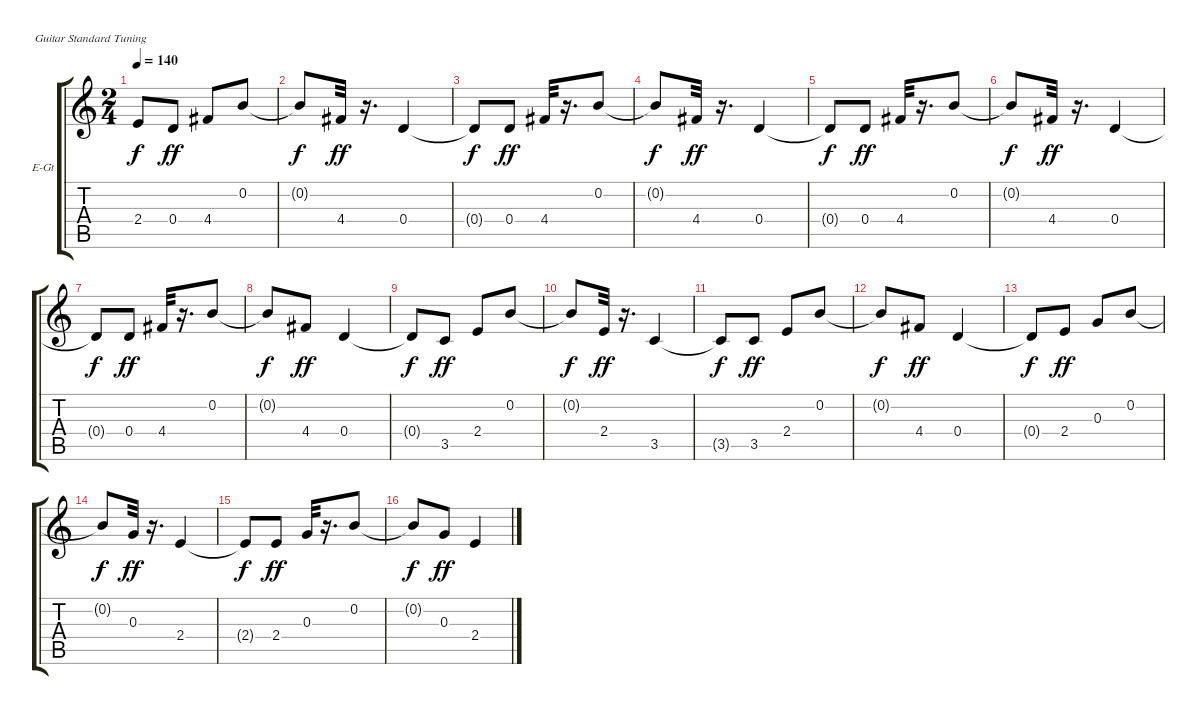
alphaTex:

\bracketExtendMode groupsimilarinstruments
\firstSystemTrackNameOrientation horizontal
\otherSystemsTrackNameOrientation horizontal
\track ("Гитара 3" "E-Gt") {instrument electricguitarclean}
\staff {score tabs}
\tuning (E4 B3 G3 D3 A2 E2)
\ts (2 4)
\tempo 140
\clef g2
\ks c
2.4{t}.8{dy f} 0.4.8{dy ff} 4.4.8 0.2.8 |
0.2{t}.8{dy f} 4.4.32{dy ff} r.16{d} 0.4.4 |
0.4{t}.8{dy f} 0.4.8{dy ff} 4.4.32 r.16{d} 0.2.8 |
0.2{t}.8{dy f} 4.4.32{dy ff} r.16{d} 0.4.4 |
0.4{t}.8{dy f} 0.4.8{dy ff} 4.4.32 r.16{d} 0.2.8 |
0.2{t}.8{dy f} 4.4.32{dy ff} r.16{d} 0.4.4 |
0.4{t}.8{dy f} 0.4.8{dy ff} 4.4.32 r.16{d} 0.2.8 |
0.2{t}.8{dy f} 4.4.8{dy ff} 0.4.4 |
0.4{t}.8{dy f} 3.5.8{dy ff} 2.4.8 0.2.8 |
0.2{t}.8{dy f} 2.4.32{dy ff} r.16{d} 3.5.4 |
3.5{t}.8{dy f} 3.5.8{dy ff} 2.4.8 0.2.8 |
0.2{t}.8{dy f} 4.4.8{dy ff} 0.4.4 |
0.4{t}.8{dy f} 2.4.8{dy ff} 0.3.8 0.2.8 |
0.2{t}.8{dy f} 0.3.32{dy ff} r.16{d} 2.4.4 |
2.4{t}.8{dy f} 2.4.8{dy ff} 0.3.32 r.16{d} 0.2.8 |
0.2{t}.8{dy f} 0.3.8{dy ff} 2.4.4
